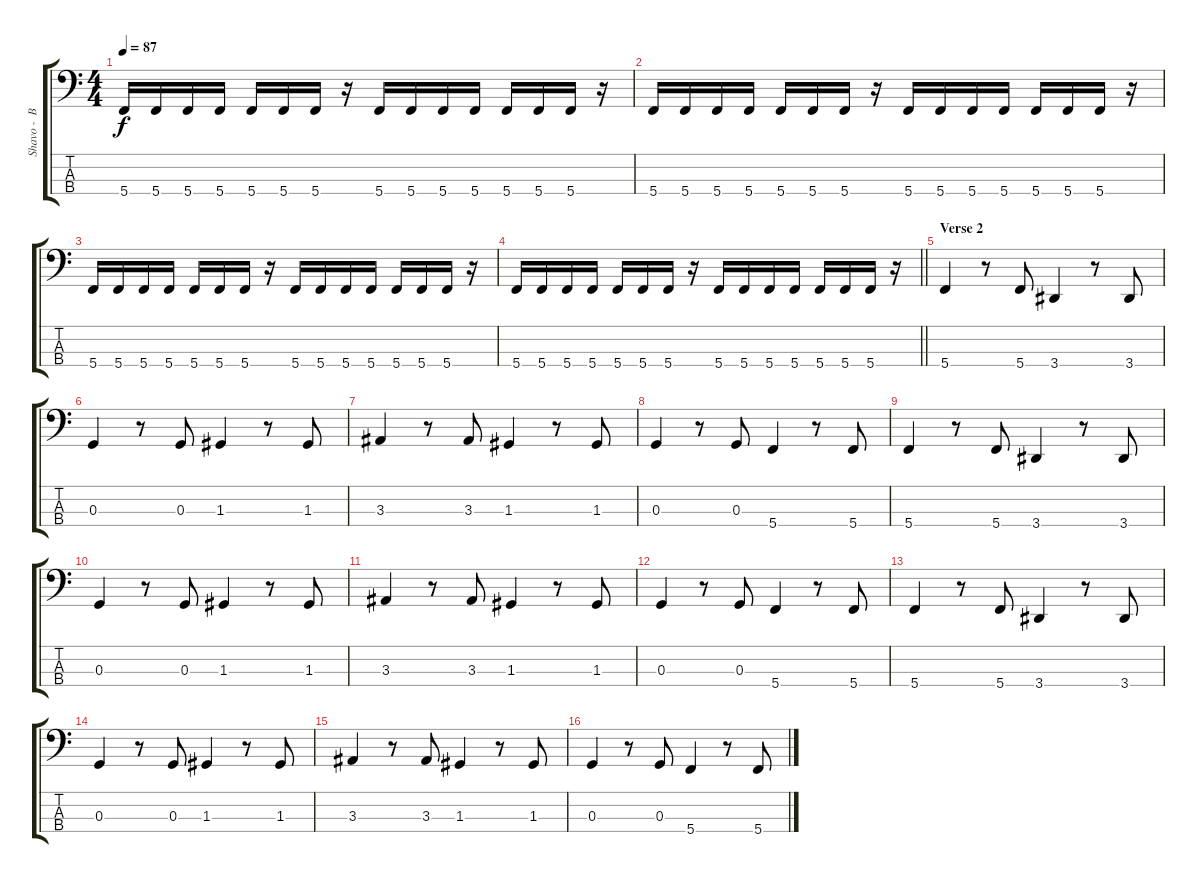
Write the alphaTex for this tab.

\track ("Shavo -  Bass" "Shavo -  B") {instrument electricbasspick}
\staff {score tabs}
\tuning (F2 C2 G1 C1) {hide}
\ts (4 4)
\tempo 87
\clef f4
\ks c
5.4.16{dy f} 5.4.16 5.4.16 5.4.16 5.4.16 5.4.16 5.4.16 r.16 5.4.16 5.4.16 5.4.16 5.4.16 5.4.16 5.4.16 5.4.16 r.16 |
5.4.16 5.4.16 5.4.16 5.4.16 5.4.16 5.4.16 5.4.16 r.16 5.4.16 5.4.16 5.4.16 5.4.16 5.4.16 5.4.16 5.4.16 r.16 |
5.4.16 5.4.16 5.4.16 5.4.16 5.4.16 5.4.16 5.4.16 r.16 5.4.16 5.4.16 5.4.16 5.4.16 5.4.16 5.4.16 5.4.16 r.16 |
\barLineRight lightlight
5.4.16 5.4.16 5.4.16 5.4.16 5.4.16 5.4.16 5.4.16 r.16 5.4.16 5.4.16 5.4.16 5.4.16 5.4.16 5.4.16 5.4.16 r.16 |
\section ("" "Verse 2")
5.4.4 r.8 5.4.8 3.4.4 r.8 3.4.8 |
0.3.4 r.8 0.3.8 1.3.4 r.8 1.3.8 |
3.3.4 r.8 3.3.8 1.3.4 r.8 1.3.8 |
0.3.4 r.8 0.3.8 5.4.4 r.8 5.4.8 |
5.4.4 r.8 5.4.8 3.4.4 r.8 3.4.8 |
0.3.4 r.8 0.3.8 1.3.4 r.8 1.3.8 |
3.3.4 r.8 3.3.8 1.3.4 r.8 1.3.8 |
0.3.4 r.8 0.3.8 5.4.4 r.8 5.4.8 |
5.4.4 r.8 5.4.8 3.4.4 r.8 3.4.8 |
0.3.4 r.8 0.3.8 1.3.4 r.8 1.3.8 |
3.3.4 r.8 3.3.8 1.3.4 r.8 1.3.8 |
0.3.4 r.8 0.3.8 5.4.4 r.8 5.4.8
